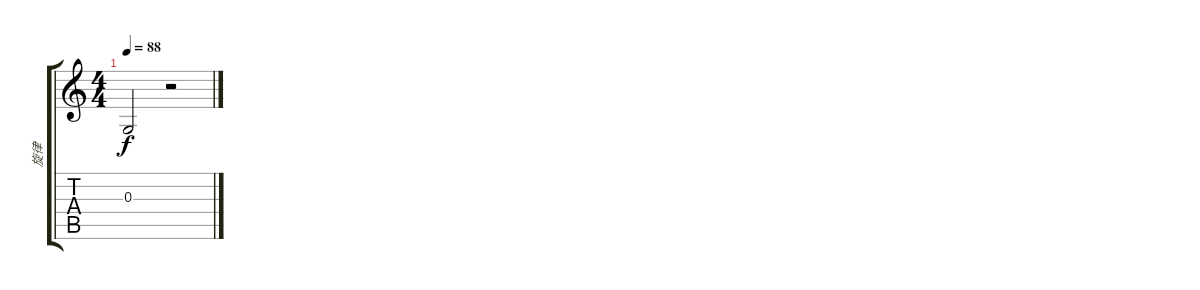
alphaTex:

\track ("旋律" "旋律") {instrument voiceoohs}
\staff {score tabs}
\tuning (E4 B3 G3 D3 A2 E2) {hide}
\ts (4 4)
\tempo 88
\clef g2
\ks c
0.3{t}.2{dy f} r.2
